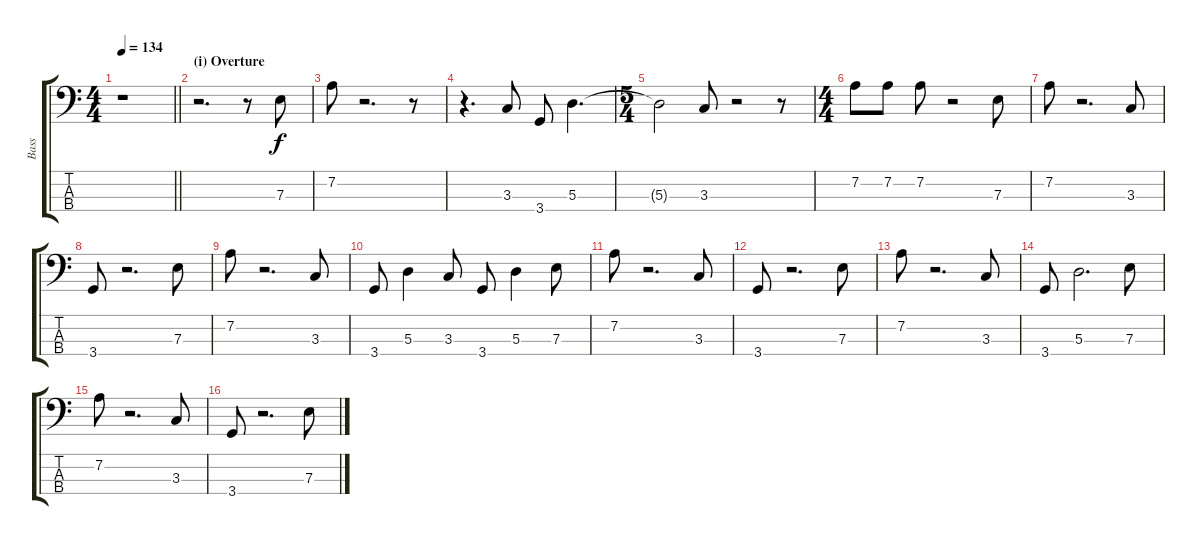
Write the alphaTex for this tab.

\track ("Bass" "Bass") {instrument electricbassfinger}
\staff {score tabs}
\tuning (G2 D2 A1 E1) {hide}
\ts (4 4)
\tempo 134
\clef f4
\barLineRight lightlight
\ks c
r.1{dy f instrument electricbassfinger} |
\section ("" "(i) Overture")
r.2{d} r.8 7.3.8 |
7.2.8 r.2{d} r.8 |
r.4{d} 3.3.8 3.4.8 5.3.4{d} |
\ts (5 4)
5.3{t}.2 3.3.8 r.2 r.8 |
\ts (4 4)
7.2.8 7.2.8 7.2.8 r.2 7.3.8 |
7.2.8 r.2{d} 3.3.8 |
3.4.8 r.2{d} 7.3.8 |
7.2.8 r.2{d} 3.3.8 |
3.4.8 5.3.4 3.3.8 3.4.8 5.3.4 7.3.8 |
7.2.8 r.2{d} 3.3.8 |
3.4.8 r.2{d} 7.3.8 |
7.2.8 r.2{d} 3.3.8 |
3.4.8 5.3.2{d} 7.3.8 |
7.2.8 r.2{d} 3.3.8 |
3.4.8 r.2{d} 7.3.8
